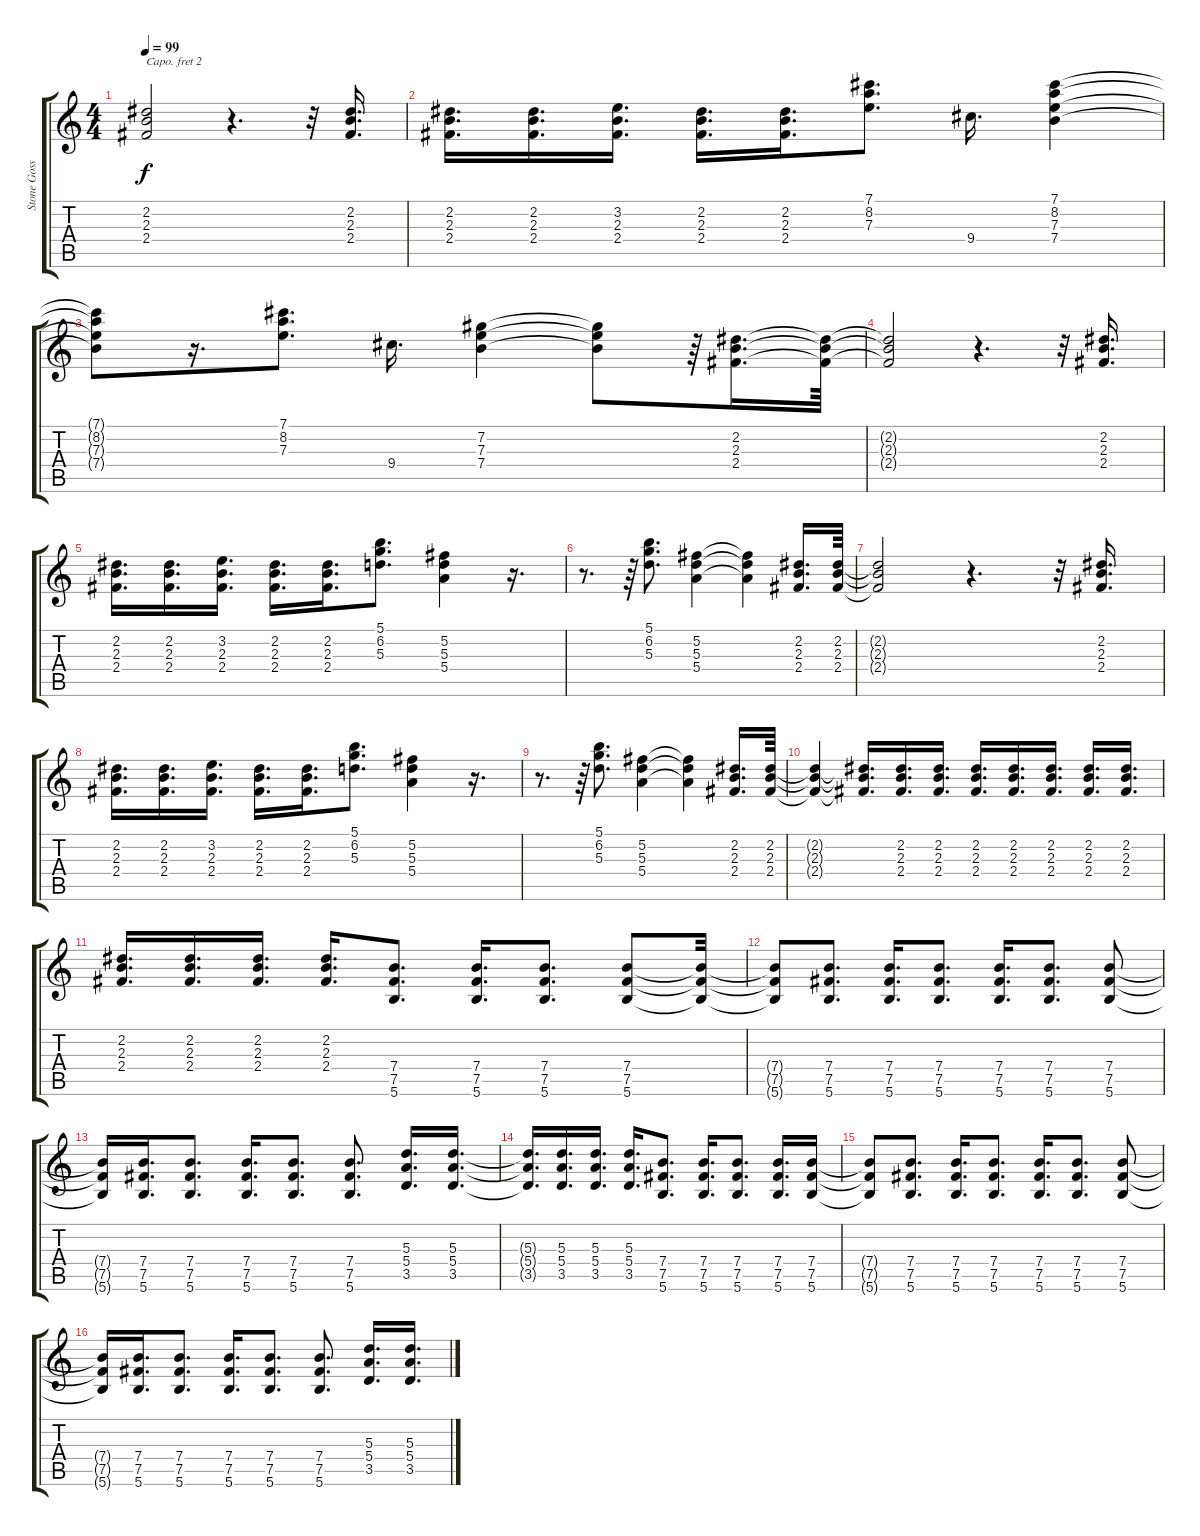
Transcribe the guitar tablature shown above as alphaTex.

\track ("Stone Gossard" "Stone Goss") {instrument overdrivenguitar}
\staff {score tabs}
\capo 2
\tuning (E4 B3 G3 D3 A2 E2) {hide}
\ts (4 4)
\tempo 99
\clef g2
\ks c
(2.2{t} 2.3{t} 2.4{t}).2{dy f} r.4{d} r.32 (2.2 2.3 2.4).16{d} |
(2.2 2.3 2.4).16{d} (2.2 2.3 2.4).16{d} (3.2 2.3 2.4).16{d} (2.2 2.3 2.4).16{d} (2.2 2.3 2.4).16{d} (7.1 8.2 7.3).8{d} 9.4.16{d} (7.1 8.2 7.3 7.4).4 |
(7.1{t} 8.2{t} 7.3{t} 7.4{t}).8 r.16{d} (7.1 8.2 7.3).8{d} 9.4.16{d} (7.2 7.3 7.4).4 (7.2{t} 7.3{t} 7.4{t}).8 r.64 (2.2 2.3 2.4).16{d} (2.2{t} 2.3{t} 2.4{t}).64 |
(2.2{t} 2.3{t} 2.4{t}).2 r.4{d} r.32 (2.2 2.3 2.4).16{d} |
(2.2 2.3 2.4).16{d} (2.2 2.3 2.4).16{d} (3.2 2.3 2.4).16{d} (2.2 2.3 2.4).16{d} (2.2 2.3 2.4).16{d} (5.1 6.2 5.3).8{d} (5.2 5.3 5.4).4 r.16{d} |
r.8{d} r.64 (5.1 6.2 5.3).8{d} (5.2 5.3 5.4).4 (5.2{t} 5.3{t} 5.4{t}).4 (2.2 2.3 2.4).16{d} (2.2 2.3 2.4).64 |
(2.2{t} 2.3{t} 2.4{t}).2 r.4{d} r.32 (2.2 2.3 2.4).16{d} |
(2.2 2.3 2.4).16{d} (2.2 2.3 2.4).16{d} (3.2 2.3 2.4).16{d} (2.2 2.3 2.4).16{d} (2.2 2.3 2.4).16{d} (5.1 6.2 5.3).8{d} (5.2 5.3 5.4).4 r.16{d} |
r.8{d} r.64 (5.1 6.2 5.3).8{d} (5.2 5.3 5.4).4 (5.2{t} 5.3{t} 5.4{t}).4 (2.2 2.3 2.4).16{d} (2.2 2.3 2.4).64 |
(2.2{t} 2.3{t} 2.4{t}).4 (2.2{t} 2.3{t} 2.4{t}).16{d} (2.2 2.3 2.4).16{d} (2.2 2.3 2.4).16{d} (2.2 2.3 2.4).16{d} (2.2 2.3 2.4).16{d} (2.2 2.3 2.4).16{d} (2.2 2.3 2.4).16{d} (2.2 2.3 2.4).16{d} |
(2.2 2.3 2.4).16{d} (2.2 2.3 2.4).16{d} (2.2 2.3 2.4).16{d} (2.2 2.3 2.4).16{d} (7.4 7.5 5.6).8{d} (7.4 7.5 5.6).16{d} (7.4 7.5 5.6).8{d} (7.4 7.5 5.6).8 (7.4{t} 7.5{t} 5.6{t}).32 |
(7.4{t} 7.5{t} 5.6{t}).8 (7.4 7.5 5.6).8{d} (7.4 7.5 5.6).16{d} (7.4 7.5 5.6).8{d} (7.4 7.5 5.6).16{d} (7.4 7.5 5.6).8{d} (7.4 7.5 5.6).8 |
(7.4{t} 7.5{t} 5.6{t}).16 (7.4 7.5 5.6).16{d} (7.4 7.5 5.6).8{d} (7.4 7.5 5.6).16{d} (7.4 7.5 5.6).8{d} (7.4 7.5 5.6).8{d} (5.3 5.4 3.5).16{d} (5.3 5.4 3.5).16{d} |
(5.3{t} 5.4{t} 3.5{t}).16{d} (5.3 5.4 3.5).16{d} (5.3 5.4 3.5).16{d} (5.3 5.4 3.5).16{d} (7.4 7.5 5.6).8{d} (7.4 7.5 5.6).16{d} (7.4 7.5 5.6).8{d} (7.4 7.5 5.6).16{d} (7.4 7.5 5.6).16 |
(7.4{t} 7.5{t} 5.6{t}).8 (7.4 7.5 5.6).8{d} (7.4 7.5 5.6).16{d} (7.4 7.5 5.6).8{d} (7.4 7.5 5.6).16{d} (7.4 7.5 5.6).8{d} (7.4 7.5 5.6).8 |
(7.4{t} 7.5{t} 5.6{t}).16 (7.4 7.5 5.6).16{d} (7.4 7.5 5.6).8{d} (7.4 7.5 5.6).16{d} (7.4 7.5 5.6).8{d} (7.4 7.5 5.6).8{d} (5.3 5.4 3.5).16{d} (5.3 5.4 3.5).16{d}
